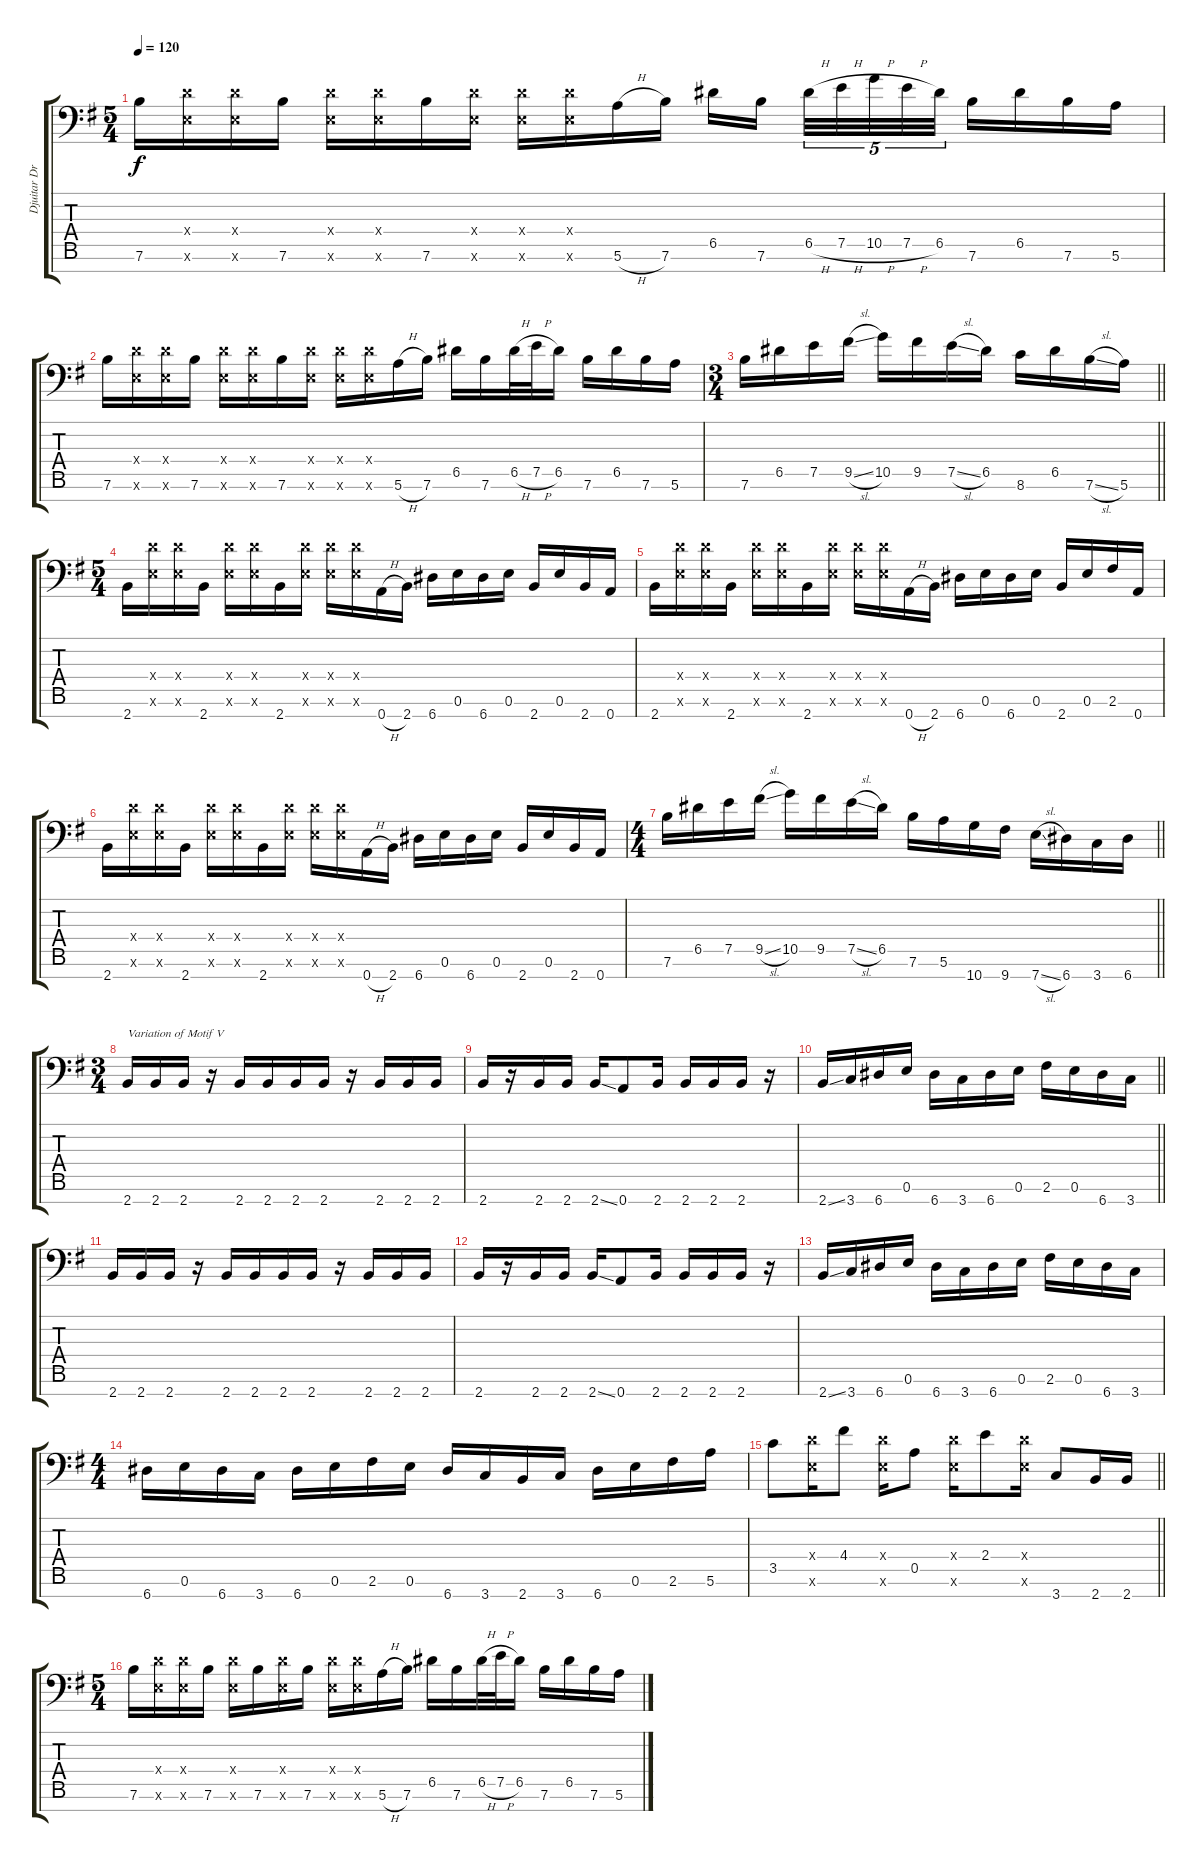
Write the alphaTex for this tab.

\track ("Djuitar Dropped A" "Djuitar Dr") {instrument distortionguitar}
\staff {score tabs}
\tuning (E4 B3 G3 D3 A2 E2 A1) {hide}
\ts (5 4)
\tempo 120
\clef f4
\ks eminor
7.6.16{dy f} (0.4{x} 0.6{x}).16 (0.4{x} 0.6{x}).16 7.6.16 (0.4{x} 0.6{x}).16 (0.4{x} 0.6{x}).16 7.6.16 (0.4{x} 0.6{x}).16 (0.4{x} 0.6{x}).16 (0.4{x} 0.6{x}).16 5.6{h}.16 7.6.16 6.5.16 7.6.16{beam splitsecondary} 6.5{h}.32{tu (5 4)} 7.5{h}.32{tu (5 4)} 10.5{h}.32{tu (5 4)} 7.5{h}.32{tu (5 4)} 6.5.32{tu (5 4)} 7.6.16 6.5.16 7.6.16 5.6.16 |
7.6.16 (0.4{x} 0.6{x}).16 (0.4{x} 0.6{x}).16 7.6.16 (0.4{x} 0.6{x}).16 (0.4{x} 0.6{x}).16 7.6.16 (0.4{x} 0.6{x}).16 (0.4{x} 0.6{x}).16 (0.4{x} 0.6{x}).16 5.6{h}.16 7.6.16 6.5.16 7.6.16 6.5{h}.32 7.5{h}.32 6.5.16 7.6.16 6.5.16 7.6.16 5.6.16 |
\ts (3 4)
\barLineRight lightlight
7.6.16 6.5.16 7.5.16 9.5{sl}.16 10.5.16 9.5.16 7.5{sl}.16 6.5.16 8.6.16 6.5.16 7.6{sl}.16 5.6.16 |
\ts (5 4)
2.7.16 (0.4{x} 0.6{x}).16 (0.4{x} 0.6{x}).16 2.7.16 (0.4{x} 0.6{x}).16 (0.4{x} 0.6{x}).16 2.7.16 (0.4{x} 0.6{x}).16 (0.4{x} 0.6{x}).16 (0.4{x} 0.6{x}).16 0.7{h}.16 2.7.16 6.7.16 0.6.16 6.7.16 0.6.16 2.7.16 0.6.16 2.7.16 0.7.16 |
2.7.16 (0.4{x} 0.6{x}).16 (0.4{x} 0.6{x}).16 2.7.16 (0.4{x} 0.6{x}).16 (0.4{x} 0.6{x}).16 2.7.16 (0.4{x} 0.6{x}).16 (0.4{x} 0.6{x}).16 (0.4{x} 0.6{x}).16 0.7{h}.16 2.7.16 6.7.16 0.6.16 6.7.16 0.6.16 2.7.16 0.6.16 2.6.16 0.7.16 |
2.7.16 (0.4{x} 0.6{x}).16 (0.4{x} 0.6{x}).16 2.7.16 (0.4{x} 0.6{x}).16 (0.4{x} 0.6{x}).16 2.7.16 (0.4{x} 0.6{x}).16 (0.4{x} 0.6{x}).16 (0.4{x} 0.6{x}).16 0.7{h}.16 2.7.16 6.7.16 0.6.16 6.7.16 0.6.16 2.7.16 0.6.16 2.7.16 0.7.16 |
\ts (4 4)
\barLineRight lightlight
7.6.16 6.5.16 7.5.16 9.5{sl}.16 10.5.16 9.5.16 7.5{sl}.16 6.5.16 7.6.16 5.6.16 10.7.16 9.7.16 7.7{sl}.16 6.7.16 3.7.16 6.7.16 |
\ts (3 4)
\section ("" "")
2.7.16{txt "Variation of Motif V"} 2.7.16 2.7.16 r.16 2.7.16 2.7.16 2.7.16 2.7.16 r.16 2.7.16 2.7.16 2.7.16 |
2.7.16 r.16 2.7.16 2.7.16 2.7{ss}.16 0.7.8 2.7.16 2.7.16 2.7.16 2.7.16 r.16 |
\barLineRight lightlight
2.7{ss}.16 3.7.16 6.7.16 0.6.16 6.7.16 3.7.16 6.7.16 0.6.16 2.6.16 0.6.16 6.7.16 3.7.16 |
2.7.16 2.7.16 2.7.16 r.16 2.7.16 2.7.16 2.7.16 2.7.16 r.16 2.7.16 2.7.16 2.7.16 |
2.7.16 r.16 2.7.16 2.7.16 2.7{ss}.16 0.7.8 2.7.16 2.7.16 2.7.16 2.7.16 r.16 |
2.7{ss}.16 3.7.16 6.7.16 0.6.16 6.7.16 3.7.16 6.7.16 0.6.16 2.6.16 0.6.16 6.7.16 3.7.16 |
\ts (4 4)
6.7.16 0.6.16 6.7.16 3.7.16 6.7.16 0.6.16 2.6.16 0.6.16 6.7.16 3.7.16 2.7.16 3.7.16 6.7.16 0.6.16 2.6.16 5.6.16 |
\barLineRight lightlight
3.5.8 (0.4{x} 0.6{x}).16 4.4.8 (0.4{x} 0.6{x}).16 0.5.8 (0.4{x} 0.6{x}).16 2.4.8 (0.4{x} 0.6{x}).16 3.7.8 2.7.16 2.7.16 |
\ts (5 4)
\section ("" "")
7.6.16 (0.4{x} 0.6{x}).16 (0.4{x} 0.6{x}).16 7.6.16 (0.4{x} 0.6{x}).16 7.6.16 (0.4{x} 0.6{x}).16 7.6.16 (0.4{x} 0.6{x}).16 (0.4{x} 0.6{x}).16 5.6{h}.16 7.6.16 6.5.16 7.6.16 6.5{h}.32 7.5{h}.32 6.5.16 7.6.16 6.5.16 7.6.16 5.6.16
